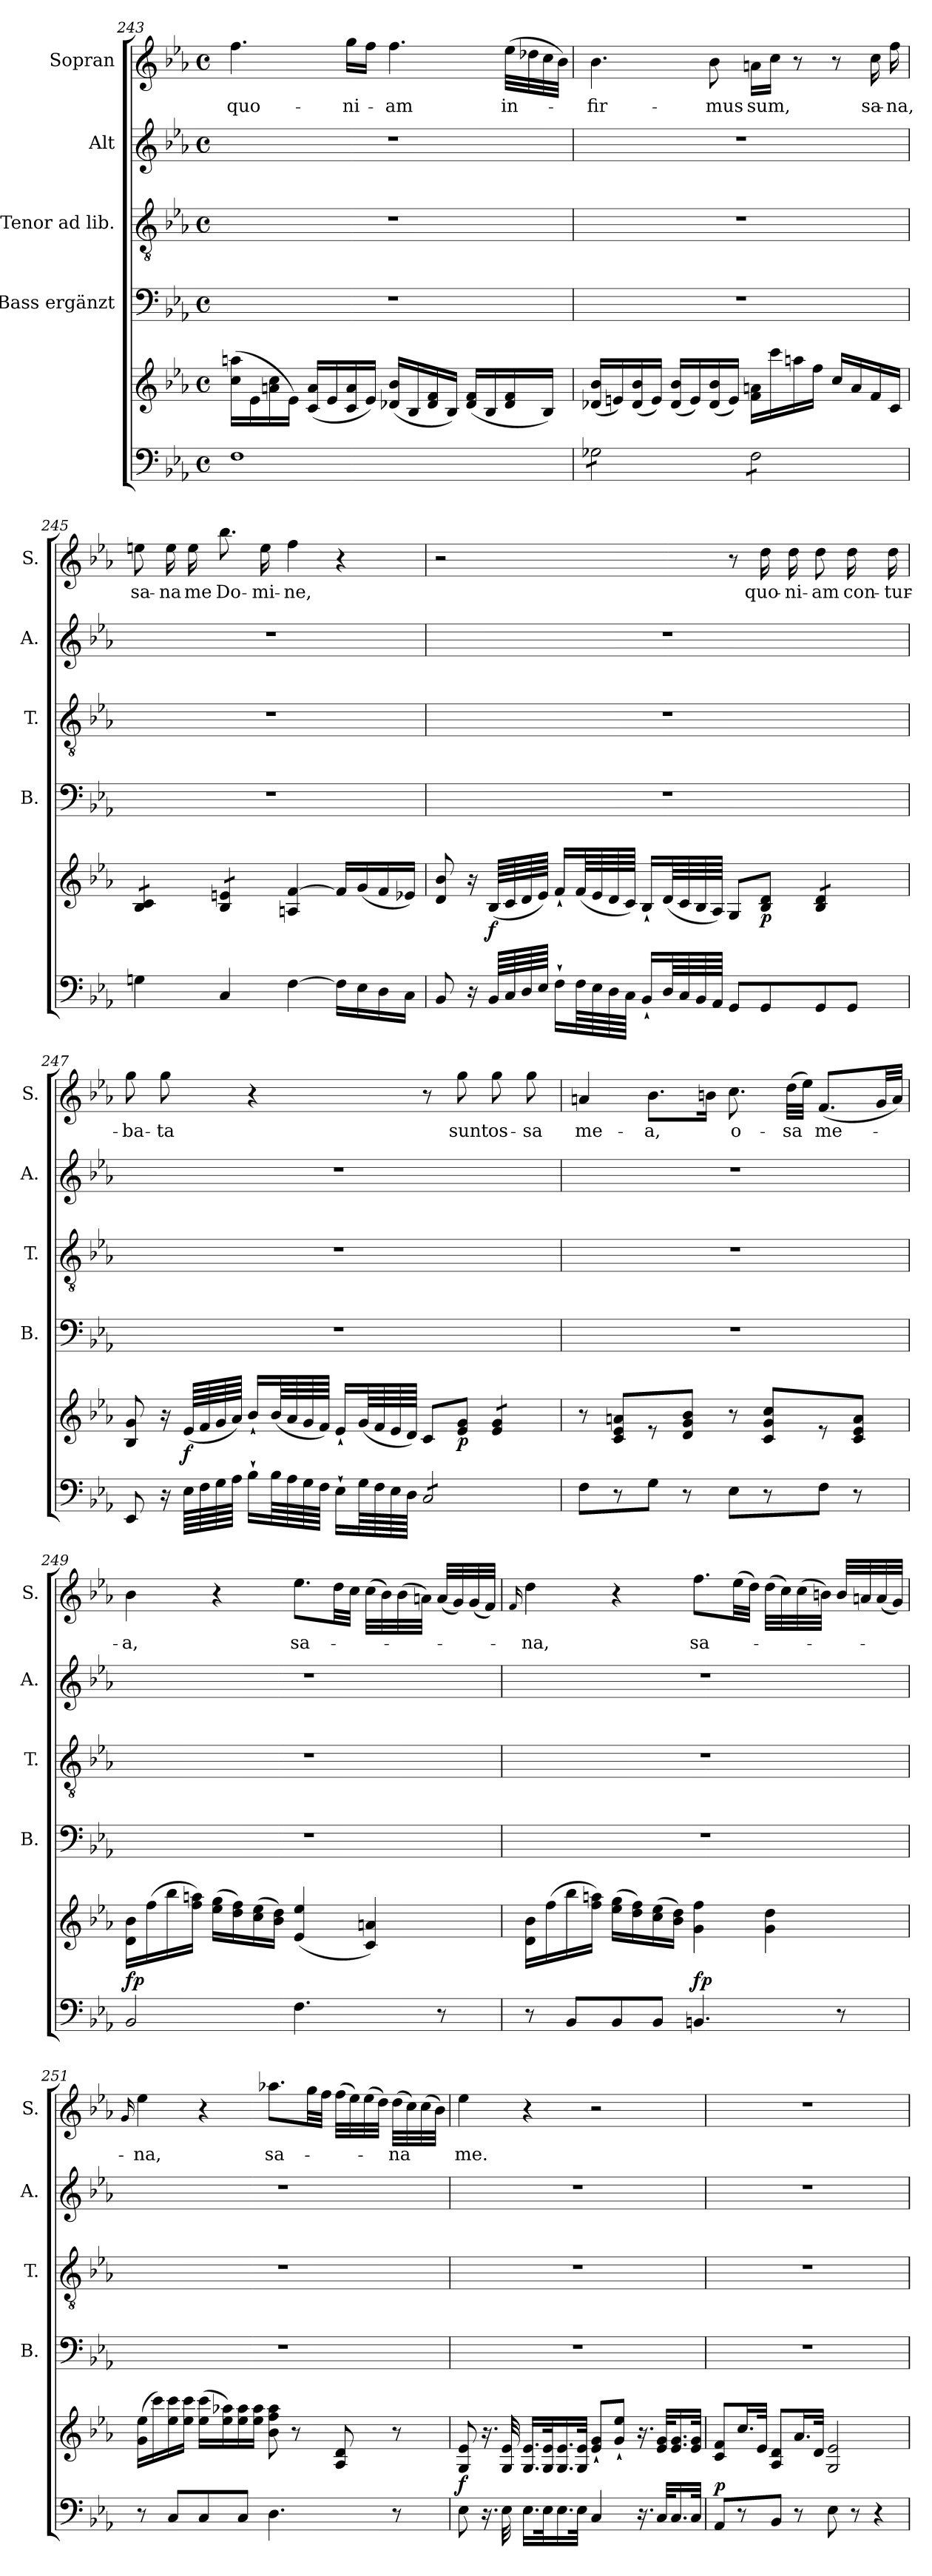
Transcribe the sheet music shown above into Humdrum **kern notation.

**kern	**kern	**dynam	**kern	**kern	**kern	**kern	**text
*part5	*part5	*part5	*part4	*part3	*part2	*part1	*part1
*staff6	*staff5	*staff5/6	*staff4	*staff3	*staff2	*staff1	*staff1
*	*	*	*I"Bass ergänzt	*I"Tenor ad lib.	*I"Alt	*I"Sopran	*
*	*	*	*I'B.	*I'T.	*I'A.	*I'S.	*
!!LO:LB:g=z
*clefF4	*clefG2	*	*clefF4	*clefGv2	*clefG2	*clefG2	*
*k[b-e-a-]	*k[b-e-a-]	*	*k[b-e-a-]	*k[b-e-a-]	*k[b-e-a-]	*k[b-e-a-]	*
*E-:	*E-:	*	*E-:	*E-:	*E-:	*E-:	*
*M4/4	*M4/4	*	*M4/4	*M4/4	*M4/4	*M4/4	*
*met(c)	*met(c)	*	*met(c)	*met(c)	*met(c)	*met(c)	*
=243	=243	=243	=243	=243	=243	=243	=243
!	!	!	!	!	!	!	!LO:LY:b
1F	(>16cc\ 16aan\LL	.	1r	1r	1r	4.ff\	quo-
.	16e-\	.	.	.	.	.	.
.	16an\ 16cc\	.	.	.	.	.	.
.	16e-\JJ)	.	.	.	.	.	.
.	(<16c/ 16a/LL	.	.	.	.	.	.
.	16e-/	.	.	.	.	.	.
!	!	!	!	!	!	!	!LO:LY:b
.	16c/ 16a/	.	.	.	.	16gg\LL	-ni-
.	16e-/JJ)	.	.	.	.	16ff\JJ	.
!	!	!	!	!	!	!	!LO:LY:b
.	(<16d-X/ 16b-/LL	.	.	.	.	4.ff\	-am
.	16B-/	.	.	.	.	.	.
.	16d-/ 16f/	.	.	.	.	.	.
.	16B-/JJ)	.	.	.	.	.	.
.	(<16d-/ 16f/LL	.	.	.	.	.	.
.	16B-/	.	.	.	.	.	.
!	!	!	!	!	!	!	!LO:LY:b
.	16d-/ 16f/	.	.	.	.	(>32ee-\LLL	in-
.	.	.	.	.	.	32dd-X\	.
.	16B-/JJ)	.	.	.	.	32cc\	.
.	.	.	.	.	.	32b-\JJJ)	.
=244	=244	=244	=244	=244	=244	=244	=244
!	!	!	!	!	!	!	!LO:LY:b
*tremolo	*	*	*	*	*	*	*
8G-X\L	(<16d-X/ 16b-/LL	.	1r	1r	1r	4.b-\	-fir-
.	16en/)	.	.	.	.	.	.
8G-X\	(<16d-/ 16b-/	.	.	.	.	.	.
.	16e/JJ)	.	.	.	.	.	.
8G-X\	(<16d-/ 16b-/LL	.	.	.	.	.	.
.	16e/)	.	.	.	.	.	.
!	!	!	!	!	!	!	!LO:LY:b
8G-X\J	(<16d-/ 16b-/	.	.	.	.	8b-\	-mus
.	16e/JJ)	.	.	.	.	.	.
!	!	!	!	!	!	!	!LO:LY:b
8F\L	16f\ 16an\LL	.	.	.	.	16an\LL	sum,
.	16ccc\	.	.	.	.	16cc\JJ	.
8F\	16aan\	.	.	.	.	8r	.
.	16ff\JJ	.	.	.	.	.	.
8F\	16cc/LL	.	.	.	.	8r	.
.	16a/	.	.	.	.	.	.
!	!	!	!	!	!	!	!LO:LY:b
8F\J	16f/	.	.	.	.	16cc\	sa-
*Xtremolo	*	*	*	*	*	*	*
!	!	!	!	!	!	!	!LO:LY:b
.	16c/JJ	.	.	.	.	16ff\	-na,
!!LO:PB:g=z
=245	=245	=245	=245	=245	=245	=245	=245
!	!	!	!	!	!	!	!LO:LY:b
*	*tremolo	*	*	*	*	*	*
4Gn\	8B-/ 8c/L	.	1r	1r	1r	8een\	sa-
!	!	!	!	!	!	!	!LO:LY:b
.	8B-/ 8c/J	.	.	.	.	16ee\	-na
!	!	!	!	!	!	!	!LO:LY:b
.	.	.	.	.	.	16ee\	me
!	!	!	!	!	!	!	!LO:LY:b
4C/	8B-/ 8en/L	.	.	.	.	8.bb-\	Do-
.	8B-/ 8en/J	.	.	.	.	.	.
*	*Xtremolo	*	*	*	*	*	*
!	!	!	!	!	!	!	!LO:LY:b
.	.	.	.	.	.	16ee\	-mi-
!	!	!	!	!	!	!	!LO:LY:b
[4F\	4An/ [>4f/	.	.	.	.	4ff\	-ne,
16F\LL]	16f/LL]	.	.	.	.	4r	.
16E-\	(<16g/	.	.	.	.	.	.
16D\	16f/	.	.	.	.	.	.
16C\JJ	16e-X/JJ)	.	.	.	.	.	.
=246	=246	=246	=246	=246	=246	=246	=246
8BB-/	8d/ 8b-/	.	1r	1r	1r	2r	.
16r	16r	.	.	.	.	.	.
!	!	!LO:DY:b	!	!	!	!	!
64BB-/LLLL	(<64B-/LLLL	f	.	.	.	.	.
64C/	64c/	.	.	.	.	.	.
64D/	64d/	.	.	.	.	.	.
64E-/JJJJ	64e-/JJJJ)	.	.	.	.	.	.
16F`>\LL	16f`</LL	.	.	.	.	.	.
64F\LL	(<64f/LL	.	.	.	.	.	.
64E-\	64e-/	.	.	.	.	.	.
64D\	64d/	.	.	.	.	.	.
64C\JJJJ	64c/JJJJ)	.	.	.	.	.	.
16BB-`</LL	16B-`</LL	.	.	.	.	.	.
64D/LL	(<64d/LL	.	.	.	.	.	.
64C/	64c/	.	.	.	.	.	.
64BB-/	64B-/	.	.	.	.	.	.
64AA-/JJJJ	64A-/JJJJ)	.	.	.	.	.	.
8GG/L	8G/L	.	.	.	.	8r	.
!	!	!LO:DY:b	!	!	!	!	!LO:LY:b
8GG/	8B-/ 8d/J	p	.	.	.	16dd\	quo-
!	!	!	!	!	!	!	!LO:LY:b
.	.	.	.	.	.	16dd\	-ni-
!	!	!	!	!	!	!	!LO:LY:b
*	*tremolo	*	*	*	*	*	*
8GG/	8B-/ 8d/L	.	.	.	.	8dd\	-am
!	!	!	!	!	!	!	!LO:LY:b
8GG/J	8B-/ 8d/J	.	.	.	.	16dd\	con-
*	*Xtremolo	*	*	*	*	*	*
!	!	!	!	!	!	!	!LO:LY:b
.	.	.	.	.	.	16dd\	-tur-
!!LO:LB:g=z
=247	=247	=247	=247	=247	=247	=247	=247
!	!	!	!	!	!	!	!LO:LY:b
8EE-/	8B-/ 8g/	.	1r	1r	1r	8gg\	-ba-
!	!	!	!	!	!	!	!LO:LY:b
16r	16r	.	.	.	.	8gg\	-ta
!	!	!LO:DY:b	!	!	!	!	!
64E-\LLLL	(<64e-/LLLL	f	.	.	.	.	.
64F\	64f/	.	.	.	.	.	.
64G\	64g/	.	.	.	.	.	.
64A-\JJJJ	64a-/JJJJ)	.	.	.	.	.	.
16B-`>\LL	16b-`</LL	.	.	.	.	4r	.
64B-\LL	(<64b-/LL	.	.	.	.	.	.
64A-\	64a-/	.	.	.	.	.	.
64G\	64g/	.	.	.	.	.	.
64F\JJJJ	64f/JJJJ)	.	.	.	.	.	.
16E-`>\LL	16e-`</LL	.	.	.	.	.	.
64G\LL	(<64g/LL	.	.	.	.	.	.
64F\	64f/	.	.	.	.	.	.
64E-\	64e-/	.	.	.	.	.	.
64D\JJJJ	64d/JJJJ)	.	.	.	.	.	.
*tremolo	*	*	*	*	*	*	*
8C/L	8c/L	.	.	.	.	8r	.
!	!	!LO:DY:b	!	!	!	!	!LO:LY:b
8C/	8e-/ 8g/J	p	.	.	.	8gg\	sunt
!	!	!	!	!	!	!	!LO:LY:b
*	*tremolo	*	*	*	*	*	*
8C/	8e-/ 8g/L	.	.	.	.	8gg\	os-
!	!	!	!	!	!	!	!LO:LY:b
8C/J	8e-/ 8g/J	.	.	.	.	8gg\	-sa
*	*Xtremolo	*	*	*	*	*	*
*Xtremolo	*	*	*	*	*	*	*
=248	=248	=248	=248	=248	=248	=248	=248
!	!	!	!	!	!	!	!LO:LY:b
8F\L	8r	.	1r	1r	1r	4an/	me-
8r	8c/ 8e-/ 8an/L	.	.	.	.	.	.
!	!	!	!	!	!	!	!LO:LY:b
8G\J	8r	.	.	.	.	8.b-\L	-a,
8r	8d/ 8g/ 8b-/J	.	.	.	.	.	.
.	.	.	.	.	.	16bn\Jk	.
!	!	!	!	!	!	!	!LO:LY:b
8E-\L	8r	.	.	.	.	8.cc\	o-
8r	8c/ 8g/ 8cc/L	.	.	.	.	.	.
!	!	!	!	!	!	!	!LO:LY:b
.	.	.	.	.	.	(>32dd\LLL	-sa
.	.	.	.	.	.	32ee-\JJJ)	.
!	!	!	!	!	!	!	!LO:LY:b
8F\J	8r	.	.	.	.	(<8.f/L	me-
8r	8c/ 8e-/ 8a/J	.	.	.	.	.	.
.	.	.	.	.	.	32g/LL	.
.	.	.	.	.	.	32a/JJJ)	.
!!LO:PB:g=z
=249	=249	=249	=249	=249	=249	=249	=249
!	!	!LO:DY:a=2	!	!	!	!	!LO:LY:b
2BB-/	16d\ 16b-\LL	fp	1r	1r	1r	4b-\	-a,
.	(>16ff\	.	.	.	.	.	.
.	16bb-\	.	.	.	.	.	.
.	16ff\ 16aan\JJ)	.	.	.	.	.	.
.	(>16ee-\ 16gg\LL	.	.	.	.	4r	.
.	16dd\ 16ff\)	.	.	.	.	.	.
.	(>16cc\ 16ee-\	.	.	.	.	.	.
.	16b-\ 16dd\JJ)	.	.	.	.	.	.
!	!	!	!	!	!	!	!LO:LY:b
4.F\	(<4e-/ 4ee-/	.	.	.	.	8.ee-\L	sa-
.	.	.	.	.	.	32dd\LL	.
.	.	.	.	.	.	32cc\JJJ	.
.	4c/ 4an/)	.	.	.	.	(>32cc\LLL	.
.	.	.	.	.	.	32b-\)	.
.	.	.	.	.	.	(>32b-\	.
.	.	.	.	.	.	32an\JJJ)	.
8r	.	.	.	.	.	(<32a/LLL	.
.	.	.	.	.	.	32g/)	.
.	.	.	.	.	.	(<32g/	.
.	.	.	.	.	.	32f/JJJ)	.
=250	=250	=250	=250	=250	=250	=250	=250
.	.	.	.	.	.	16qqf/	.
!	!	!	!	!	!	!	!LO:LY:b
8r	16d\ 16b-\LL	.	1r	1r	1r	4dd\	-na,
.	(>16ff\	.	.	.	.	.	.
8BB-/L	16bb-\	.	.	.	.	.	.
.	16ff\ 16aan\JJ)	.	.	.	.	.	.
8BB-/	(>16ee-\ 16gg\LL	.	.	.	.	4r	.
.	16dd\ 16ff\)	.	.	.	.	.	.
8BB-/J	(>16cc\ 16ee-\	.	.	.	.	.	.
.	16b-\ 16dd\JJ)	.	.	.	.	.	.
!	!	!LO:DY:a=2	!	!	!	!	!LO:LY:b
4.BBn/	4g\ 4ff\	fp	.	.	.	8.ff\L	sa-
.	.	.	.	.	.	(>32ee-\LL	.
.	.	.	.	.	.	32dd\JJJ)	.
.	4g\ 4dd\	.	.	.	.	(>32dd\LLL	.
.	.	.	.	.	.	32cc\)	.
.	.	.	.	.	.	(>32cc\	.
.	.	.	.	.	.	32bn\JJJ)	.
8r	.	.	.	.	.	(<32b/LLL	.
.	.	.	.	.	.	32an/	.
.	.	.	.	.	.	(<32a/	.
.	.	.	.	.	.	32g/JJJ)	.
!!LO:LB:g=z
=251	=251	=251	=251	=251	=251	=251	=251
.	.	.	.	.	.	16qqg/	.
!	!	!	!	!	!	!	!LO:LY:b
8r	(>16g\ 16ee-\LL	.	1r	1r	1r	4ee-\	-na,
.	16ccc\)	.	.	.	.	.	.
8C/L	16ee-\ 16ccc\	.	.	.	.	.	.
.	16ee-\ 16ccc\JJ	.	.	.	.	.	.
8C/	(>16ee-\ 16ccc\LL	.	.	.	.	4r	.
.	16ee-\ 16aa-X\)	.	.	.	.	.	.
8C/J	16ee-\ 16aa-\	.	.	.	.	.	.
.	16ee-\ 16aa-\JJ	.	.	.	.	.	.
!	!	!	!	!	!	!	!LO:LY:b
4.D\	8b-\ 8ff\ 8aa-\	.	.	.	.	8.aa-X\L	sa-
.	8r	.	.	.	.	.	.
.	.	.	.	.	.	32gg\LL	.
.	.	.	.	.	.	32ff\JJJ	.
.	8A-/ 8d/	.	.	.	.	(>32ff\LLL	.
.	.	.	.	.	.	32ee-\)	.
.	.	.	.	.	.	(>32ee-\	.
.	.	.	.	.	.	32dd\JJJ)	.
!	!	!	!	!	!	!	!LO:LY:b
8r	8r	.	.	.	.	(>32dd\LLL	-na
.	.	.	.	.	.	32cc\)	.
.	.	.	.	.	.	(>32cc\	.
.	.	.	.	.	.	32b-\JJJ)	.
=252	=252	=252	=252	=252	=252	=252	=252
!	!	!LO:DY:a=2	!	!	!	!	!LO:LY:b
8E-\	8G/ 8e-/	f	1r	1r	1r	4ee-\	me.
16.r	16.r	.	.	.	.	.	.
32E-\	32G/ 32e-/	.	.	.	.	.	.
16.E-\LL	16.G/ 16.e-/LL	.	.	.	.	4r	.
32E-\k	32G/ 32e-/k	.	.	.	.	.	.
16.E-\	16.G/ 16.e-/	.	.	.	.	.	.
32E-\JJk	32G/ 32e-/JJk	.	.	.	.	.	.
4C/	8e-/`< 8g/`<L	.	.	.	.	2r	.
.	8g/`< 8ee-/`<J	.	.	.	.	.	.
16.r	16.r	.	.	.	.	.	.
32C/KLL	32e-/ 32g/KLL	.	.	.	.	.	.
16.C/	16.e-/ 16.g/	.	.	.	.	.	.
32C/JJk	32e-/ 32g/JJk	.	.	.	.	.	.
!!LO:PB:g=z
=253	=253	=253	=253	=253	=253	=253	=253
!	!	!LO:DY:a=2	!	!	!	!	!
8AA-/L	8c/ 8f/L	p	1r	1r	1r	1r	.
8r	16.cc/L	.	.	.	.	.	.
.	32e-/JJk	.	.	.	.	.	.
8BB-/J	8A-/ 8d/L	.	.	.	.	.	.
8r	16.a-/L	.	.	.	.	.	.
.	32d/JJk	.	.	.	.	.	.
8E-\	2G/ 2e-/	.	.	.	.	.	.
8r	.	.	.	.	.	.	.
4r	.	.	.	.	.	.	.
=	=	=	=	=	=	=	=
*-	*-	*-	*-	*-	*-	*-	*-
